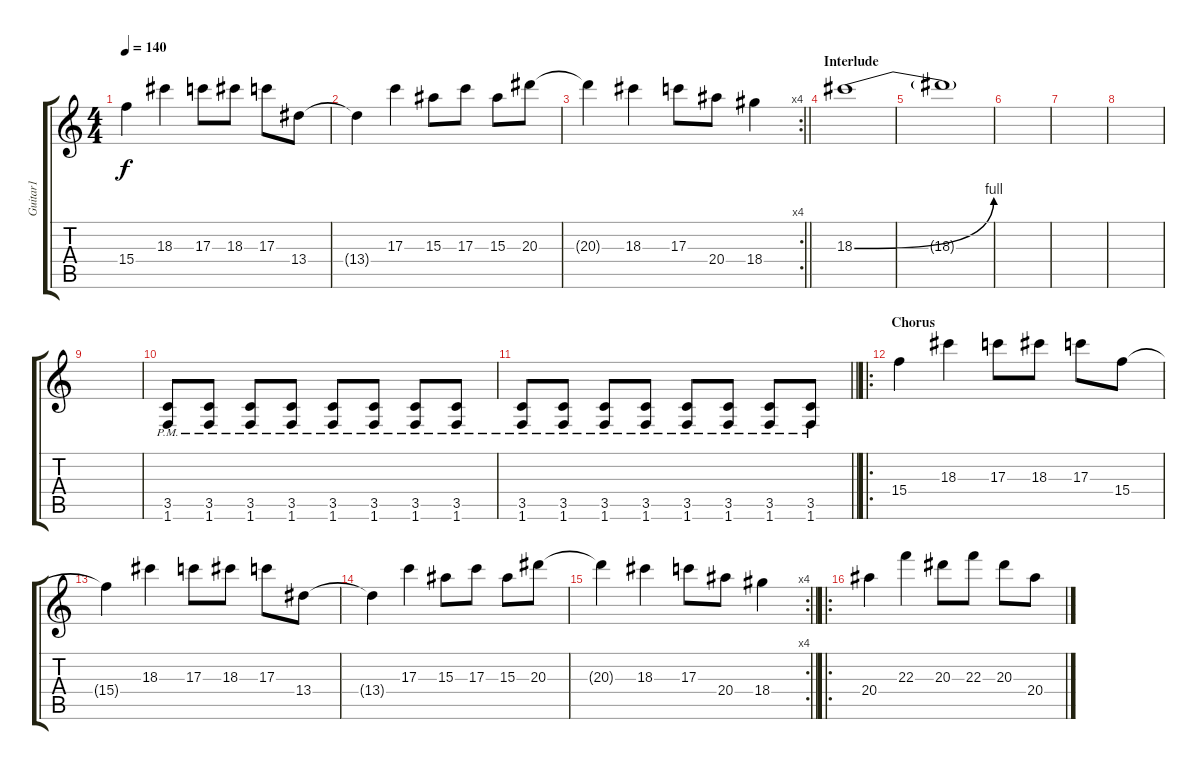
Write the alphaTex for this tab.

\track ("Guitar1" "Guitar1") {instrument distortionguitar}
\staff {score tabs}
\tuning (E4 B3 G3 D3 A2 E2) {hide}
\ts (4 4)
\tempo 140
\clef g2
\ks c
15.4{t}.4{dy f} 18.3.4 17.3.8 18.3.8 17.3.8 13.4.8 |
13.4{t}.4 17.3.4 15.3.8 17.3.8 15.3.8 20.3.8 |
\rc 4
\barLineRight lightlight
20.3{t}.4 18.3.4 17.3.8 20.4.8 18.4.4 |
\section ("" "Interlude")
18.3{be (bend 0 0 60 4)}.1 |
18.3{t}.1 |
|
|
|
|
(3.5{pm} 1.6{pm}).8 (3.5{pm} 1.6{pm}).8 (3.5{pm} 1.6{pm}).8 (3.5{pm} 1.6{pm}).8 (3.5{pm} 1.6{pm}).8 (3.5{pm} 1.6{pm}).8 (3.5{pm} 1.6{pm}).8 (3.5{pm} 1.6{pm}).8 |
\barLineRight lightlight
(3.5{pm} 1.6{pm}).8 (3.5{pm} 1.6{pm}).8 (3.5{pm} 1.6{pm}).8 (3.5{pm} 1.6{pm}).8 (3.5{pm} 1.6{pm}).8 (3.5{pm} 1.6{pm}).8 (3.5{pm} 1.6{pm}).8 (3.5{pm} 1.6{pm}).8 |
\ro
\section ("" "Chorus")
15.4.4 18.3.4 17.3.8 18.3.8 17.3.8 15.4.8 |
15.4{t}.4 18.3.4 17.3.8 18.3.8 17.3.8 13.4.8 |
13.4{t}.4 17.3.4 15.3.8 17.3.8 15.3.8 20.3.8 |
\rc 4
\barLineRight lightlight
20.3{t}.4 18.3.4 17.3.8 20.4.8 18.4.4 |
\ro
20.4.4 22.3.4 20.3.8 22.3.8 20.3.8 20.4.8
